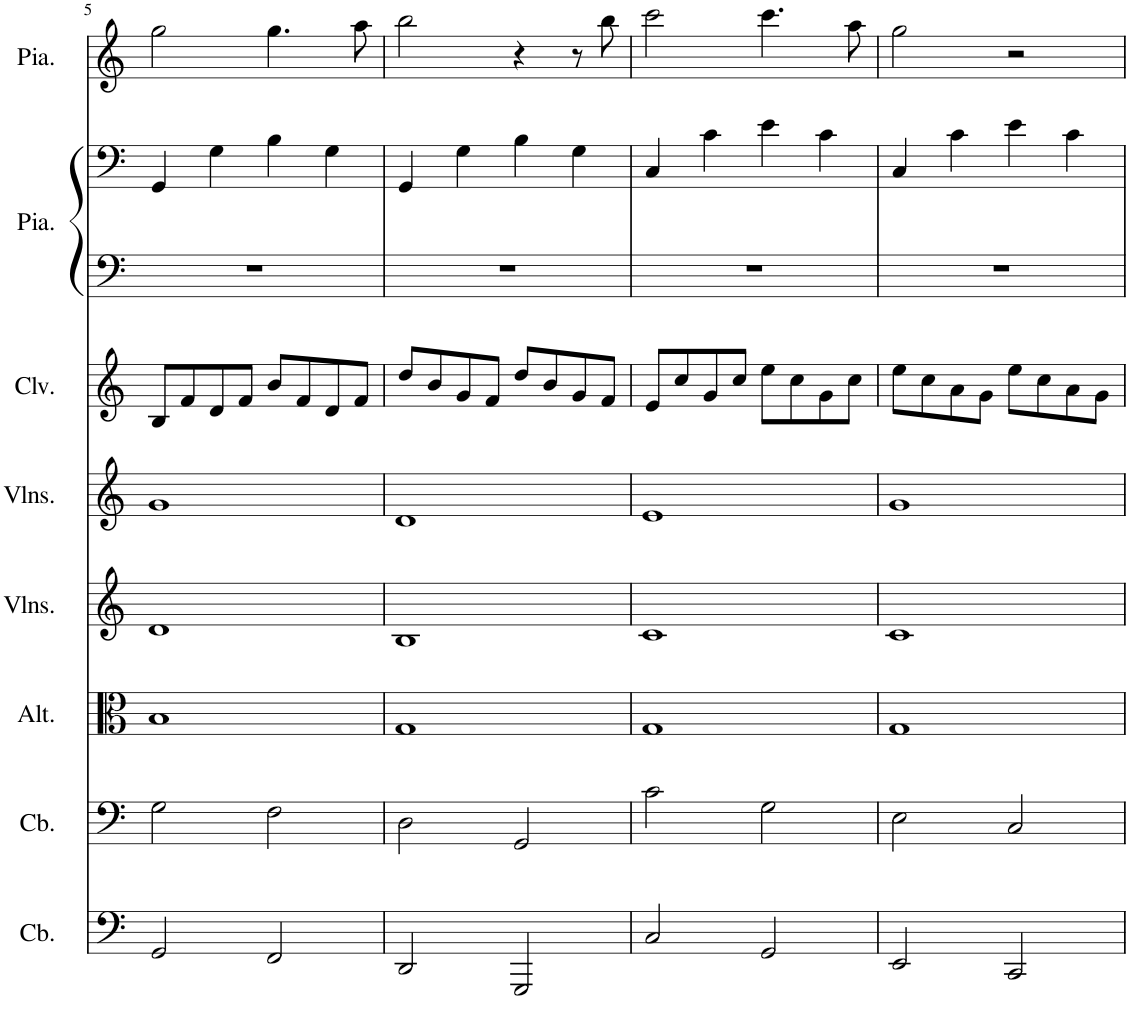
**kern	**kern	**kern	**kern	**kern	**kern	**kern	**kern	**kern
*part8	*part7	*part6	*part5	*part4	*part3	*part2	*part2	*part1
*staff9	*staff8	*staff7	*staff6	*staff5	*staff4	*staff3	*staff2	*staff1
*I"Contrebasse	*I"Contrebasse	*I"Altos	*I"Violons	*I"Violons	*I"Clavicorde	*I"Piano	*	*I"Piano, Ponkf
*I'Cb.	*I'Cb.	*I'Alt.	*I'Vlns.	*I'Vlns.	*I'Clv.	*I'Pia.	*	*I'Pia.
!!LO:PB:g=z
*clefF4	*clefF4	*clefC3	*clefG2	*clefG2	*clefG2	*clefF4	*clefF4	*clefG2
*Trd7c12	*Trd7c12	*	*	*	*	*	*	*
*k[]	*k[]	*k[]	*k[]	*k[]	*k[]	*k[]	*k[]	*k[]
*M4/4	*M4/4	*M4/4	*M4/4	*M4/4	*M4/4	*M4/4	*M4/4	*M4/4
=5	=5	=5	=5	=5	=5	=5	=5	=5
2GG/	2G\	1B	1d	1g	8B/L	1r	4GG/	2gg\
.	.	.	.	.	8f/	.	.	.
.	.	.	.	.	8d/	.	4G\	.
.	.	.	.	.	8f/J	.	.	.
2FF/	2F\	.	.	.	8b/L	.	4B\	4.gg\
.	.	.	.	.	8f/	.	.	.
.	.	.	.	.	8d/	.	4G\	.
.	.	.	.	.	8f/J	.	.	8aa\
=6	=6	=6	=6	=6	=6	=6	=6	=6
2DD/	2D\	1G	1B	1d	8dd/L	1r	4GG/	2bb\
.	.	.	.	.	8b/	.	.	.
.	.	.	.	.	8g/	.	4G\	.
.	.	.	.	.	8f/J	.	.	.
2GGG/	2GG/	.	.	.	8dd/L	.	4B\	4r
.	.	.	.	.	8b/	.	.	.
.	.	.	.	.	8g/	.	4G\	8r
.	.	.	.	.	8f/J	.	.	8bb\
=7	=7	=7	=7	=7	=7	=7	=7	=7
2C/	2c\	1G	1c	1e	8e/L	1r	4C/	2ccc\
.	.	.	.	.	8cc/	.	.	.
.	.	.	.	.	8g/	.	4c\	.
.	.	.	.	.	8cc/J	.	.	.
2GG/	2G\	.	.	.	8ee\L	.	4e\	4.ccc\
.	.	.	.	.	8cc\	.	.	.
.	.	.	.	.	8g\	.	4c\	.
.	.	.	.	.	8cc\J	.	.	8aa\
=8	=8	=8	=8	=8	=8	=8	=8	=8
2EE/	2E\	1G	1c	1g	8ee\L	1r	4C/	2gg\
.	.	.	.	.	8cc\	.	.	.
.	.	.	.	.	8a\	.	4c\	.
.	.	.	.	.	8g\J	.	.	.
2CC/	2C/	.	.	.	8ee\L	.	4e\	2r
.	.	.	.	.	8cc\	.	.	.
.	.	.	.	.	8a\	.	4c\	.
.	.	.	.	.	8g\J	.	.	.
=	=	=	=	=	=	=	=	=
*-	*-	*-	*-	*-	*-	*-	*-	*-
